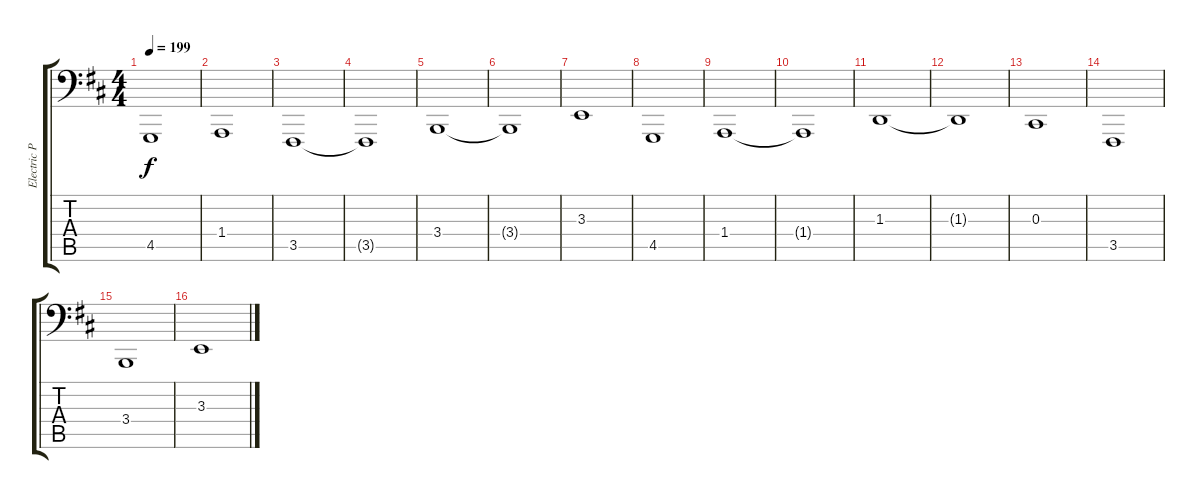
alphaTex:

\track ("Electric Piano" "Electric P") {instrument electricgrandpiano}
\staff {score tabs}
\tuning (B2 Gb2 Db2 Ab1 Eb1 Bb0) {hide}
\ts (4 4)
\tempo 199
\clef f4
\ks d
4.5.1{dy f} |
1.4.1 |
3.5.1 |
3.5{t}.1 |
3.4.1 |
3.4{t}.1 |
3.3.1 |
4.5.1 |
1.4.1 |
1.4{t}.1 |
1.3.1 |
1.3{t}.1 |
0.3.1 |
3.5.1 |
3.4.1 |
3.3.1
